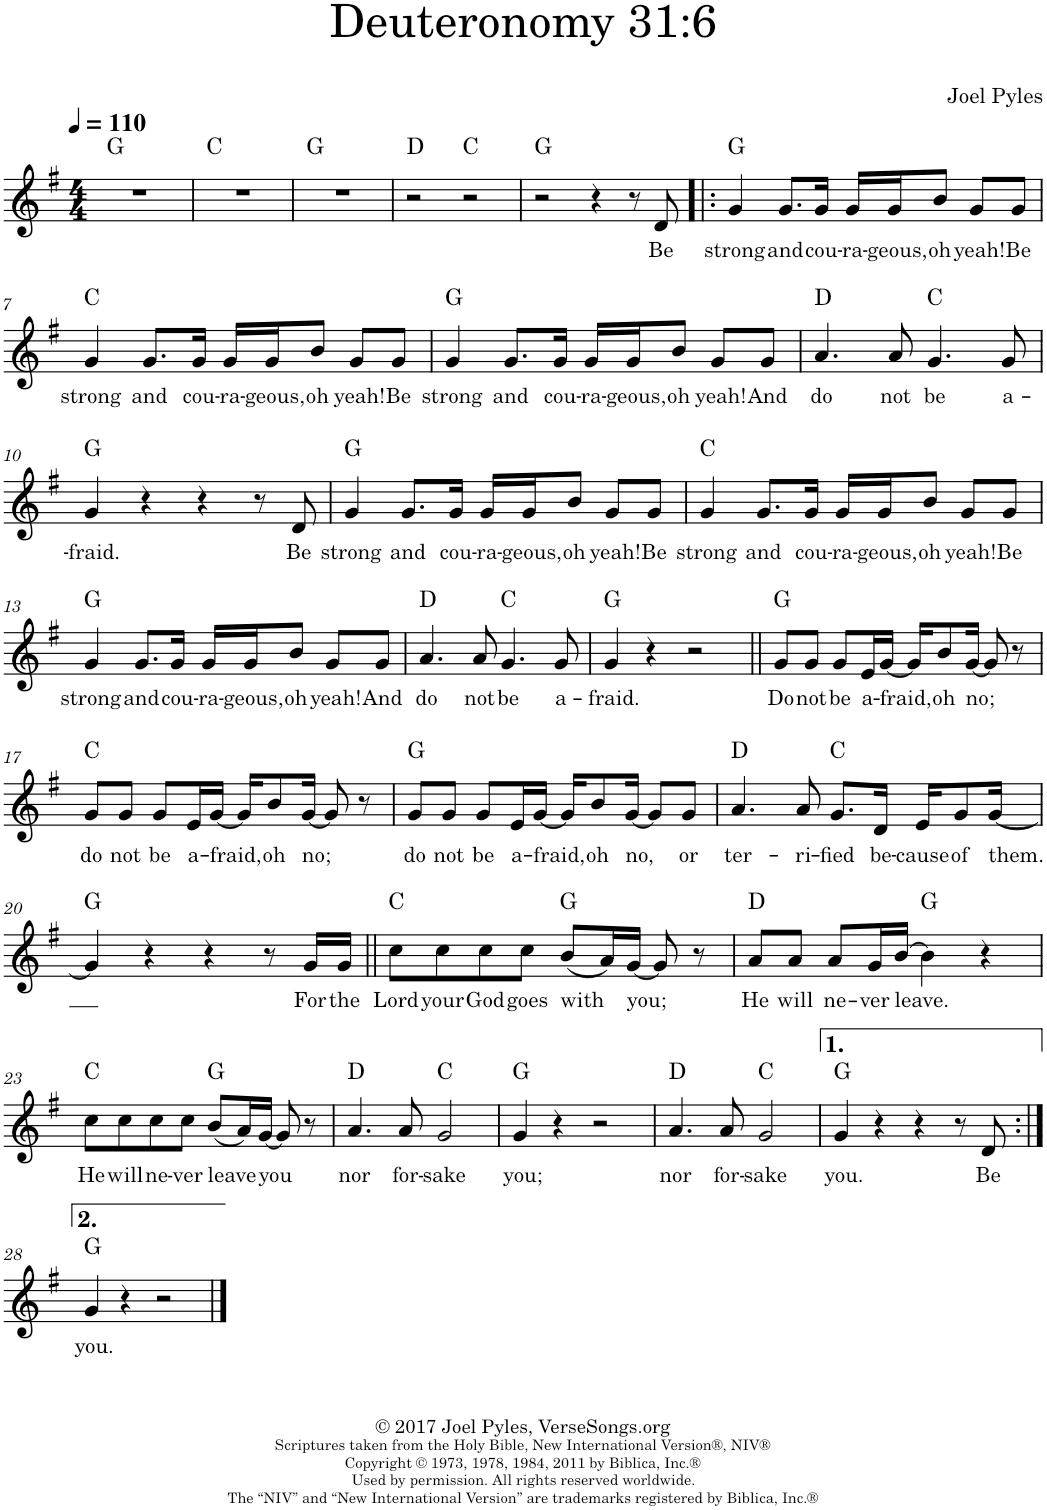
**kern	**text	**harte
*part1	*part1	*part1
*staff1	*staff1	*
*I"Piano	*	*
*I'Pno.	*	*
*clefG2	*	*
*k[f#]	*	*
*M4/4	*	*
*MM110	*	*
=1	=1	=1
1r	.	G:maj
=2	=2	=2
1r	.	C:maj
=3	=3	=3
1r	.	G:maj
=4	=4	=4
2r	.	D:maj
2r	.	C:maj
=5	=5	=5
2r	.	G:maj
4r	.	.
8r	.	.
!	!LO:LY:b	!
8d/	Be	.
=6!|:	=6!|:	=6!|:
!	!LO:LY:b	!
4g/	strong	G:maj
!	!LO:LY:b	!
8.g/L	and	.
!	!LO:LY:b	!
16g/Jk	cou-	.
!	!LO:LY:b	!
16g/LL	-ra-	.
!	!LO:LY:b	!
16g/J	-geous,	.
!	!LO:LY:b	!
8b/J	oh	.
!	!LO:LY:b	!
8g/L	yeah!	.
!	!LO:LY:b	!
8g/J	Be	.
!!LO:LB:g=z
=7	=7	=7
!	!LO:LY:b	!
4g/	strong	C:maj
!	!LO:LY:b	!
8.g/L	and	.
!	!LO:LY:b	!
16g/Jk	cou-	.
!	!LO:LY:b	!
16g/LL	-ra-	.
!	!LO:LY:b	!
16g/J	-geous,	.
!	!LO:LY:b	!
8b/J	oh	.
!	!LO:LY:b	!
8g/L	yeah!	.
!	!LO:LY:b	!
8g/J	Be	.
=8	=8	=8
!	!LO:LY:b	!
4g/	strong	G:maj
!	!LO:LY:b	!
8.g/L	and	.
!	!LO:LY:b	!
16g/Jk	cou-	.
!	!LO:LY:b	!
16g/LL	-ra-	.
!	!LO:LY:b	!
16g/J	-geous,	.
!	!LO:LY:b	!
8b/J	oh	.
!	!LO:LY:b	!
8g/L	yeah!	.
!	!LO:LY:b	!
8g/J	And	.
=9	=9	=9
!	!LO:LY:b	!
4.a/	do	D:maj
!	!LO:LY:b	!
8a/	not	.
!	!LO:LY:b	!
4.g/	be	C:maj
!	!LO:LY:b	!
8g/	a-	.
!!LO:LB:g=z
=10	=10	=10
!	!LO:LY:b	!
4g/	-fraid.	G:maj
4r	.	.
4r	.	.
8r	.	.
!	!LO:LY:b	!
8d/	Be	.
=11	=11	=11
!	!LO:LY:b	!
4g/	strong	G:maj
!	!LO:LY:b	!
8.g/L	and	.
!	!LO:LY:b	!
16g/Jk	cou-	.
!	!LO:LY:b	!
16g/LL	-ra-	.
!	!LO:LY:b	!
16g/J	-geous,	.
!	!LO:LY:b	!
8b/J	oh	.
!	!LO:LY:b	!
8g/L	yeah!	.
!	!LO:LY:b	!
8g/J	Be	.
=12	=12	=12
!	!LO:LY:b	!
4g/	strong	C:maj
!	!LO:LY:b	!
8.g/L	and	.
!	!LO:LY:b	!
16g/Jk	cou-	.
!	!LO:LY:b	!
16g/LL	-ra-	.
!	!LO:LY:b	!
16g/J	-geous,	.
!	!LO:LY:b	!
8b/J	oh	.
!	!LO:LY:b	!
8g/L	yeah!	.
!	!LO:LY:b	!
8g/J	Be	.
!!LO:LB:g=z
=13	=13	=13
!	!LO:LY:b	!
4g/	strong	G:maj
!	!LO:LY:b	!
8.g/L	and	.
!	!LO:LY:b	!
16g/Jk	cou-	.
!	!LO:LY:b	!
16g/LL	-ra-	.
!	!LO:LY:b	!
16g/J	-geous,	.
!	!LO:LY:b	!
8b/J	oh	.
!	!LO:LY:b	!
8g/L	yeah!	.
!	!LO:LY:b	!
8g/J	And	.
=14	=14	=14
!	!LO:LY:b	!
4.a/	do	D:maj
!	!LO:LY:b	!
8a/	not	.
!	!LO:LY:b	!
4.g/	be	C:maj
!	!LO:LY:b	!
8g/	a-	.
=15	=15	=15
!	!LO:LY:b	!
4g/	-fraid.	G:maj
4r	.	.
2r	.	.
=16||	=16||	=16||
!	!LO:LY:b	!
8g/L	Do	G:maj
!	!LO:LY:b	!
8g/J	not	.
!	!LO:LY:b	!
8g/L	be	.
!	!LO:LY:b	!
16e/L	a-	.
!	!LO:LY:b	!
[16g/JJ	-fraid,	.
16g/KL]	.	.
!	!LO:LY:b	!
8b/	oh	.
!	!LO:LY:b	!
[16g/Jk	no;	.
8g/]	.	.
8r	.	.
!!LO:LB:g=z
=17	=17	=17
!	!LO:LY:b	!
8g/L	do	C:maj
!	!LO:LY:b	!
8g/J	not	.
!	!LO:LY:b	!
8g/L	be	.
!	!LO:LY:b	!
16e/L	a-	.
!	!LO:LY:b	!
[16g/JJ	-fraid,	.
16g/KL]	.	.
!	!LO:LY:b	!
8b/	oh	.
!	!LO:LY:b	!
[16g/Jk	no;	.
8g/]	.	.
8r	.	.
=18	=18	=18
!	!LO:LY:b	!
8g/L	do	G:maj
!	!LO:LY:b	!
8g/J	not	.
!	!LO:LY:b	!
8g/L	be	.
!	!LO:LY:b	!
16e/L	a-	.
!	!LO:LY:b	!
[16g/JJ	-fraid,	.
16g/KL]	.	.
!	!LO:LY:b	!
8b/	oh	.
!	!LO:LY:b	!
[16g/Jk	no,	.
8g/L]	.	.
!	!LO:LY:b	!
8g/J	or	.
=19	=19	=19
!	!LO:LY:b	!
4.a/	ter-	D:maj
!	!LO:LY:b	!
8a/	-ri-	.
!	!LO:LY:b	!
8.g/L	-fied	C:maj
!	!LO:LY:b	!
16d/Jk	be-	.
!	!LO:LY:b	!
16e/KL	-cause	.
!	!LO:LY:b	!
8g/	of	.
!	!LO:LY:b	!
[16g/Jk	them.	.
!!LO:LB:g=z
=20	=20	=20
4g/]	.	G:maj
4r	.	.
4r	.	.
8r	.	.
!	!LO:LY:b	!
16g/LL	For	.
!	!LO:LY:b	!
16g/JJ	the	.
=21||	=21||	=21||
!	!LO:LY:b	!
8cc\L	Lord	C:maj
!	!LO:LY:b	!
8cc\	your	.
!	!LO:LY:b	!
8cc\	God	.
!	!LO:LY:b	!
8cc\J	goes	.
!	!LO:LY:b	!
(8b/L	with	G:maj
16a/L)	.	.
!	!LO:LY:b	!
[16g/JJ	you;	.
8g/]	.	.
8r	.	.
=22	=22	=22
!	!LO:LY:b	!
8a/L	He	D:maj
!	!LO:LY:b	!
8a/J	will	.
!	!LO:LY:b	!
8a/L	ne-	.
!	!LO:LY:b	!
16g/L	-ver	.
!	!LO:LY:b	!
[16b/JJ	leave.	.
4b\]	.	G:maj
4r	.	.
!!LO:LB:g=z
=23	=23	=23
!	!LO:LY:b	!
8cc\L	He	C:maj
!	!LO:LY:b	!
8cc\	will	.
!	!LO:LY:b	!
8cc\	ne-	.
!	!LO:LY:b	!
8cc\J	-ver	.
!	!LO:LY:b	!
(8b/L	leave	G:maj
16a/L)	.	.
!	!LO:LY:b	!
[16g/JJ	you	.
8g/]	.	.
8r	.	.
=24	=24	=24
!	!LO:LY:b	!
4.a/	nor	D:maj
!	!LO:LY:b	!
8a/	for-	.
!	!LO:LY:b	!
2g/	-sake	C:maj
=25	=25	=25
!	!LO:LY:b	!
4g/	you;	G:maj
4r	.	.
2r	.	.
=26	=26	=26
!	!LO:LY:b	!
4.a/	nor	D:maj
!	!LO:LY:b	!
8a/	for-	.
!	!LO:LY:b	!
2g/	-sake	C:maj
=27	=27	=27
!	!LO:LY:b	!
4g/	you.	G:maj
4r	.	.
4r	.	.
8r	.	.
!	!LO:LY:b	!
8d/	Be	.
!!LO:LB:g=z
=28:|!	=28:|!	=28:|!
!	!LO:LY:b	!
4g/	you.	G:maj
4r	.	.
2r	.	.
==	==	==
*-	*-	*-
